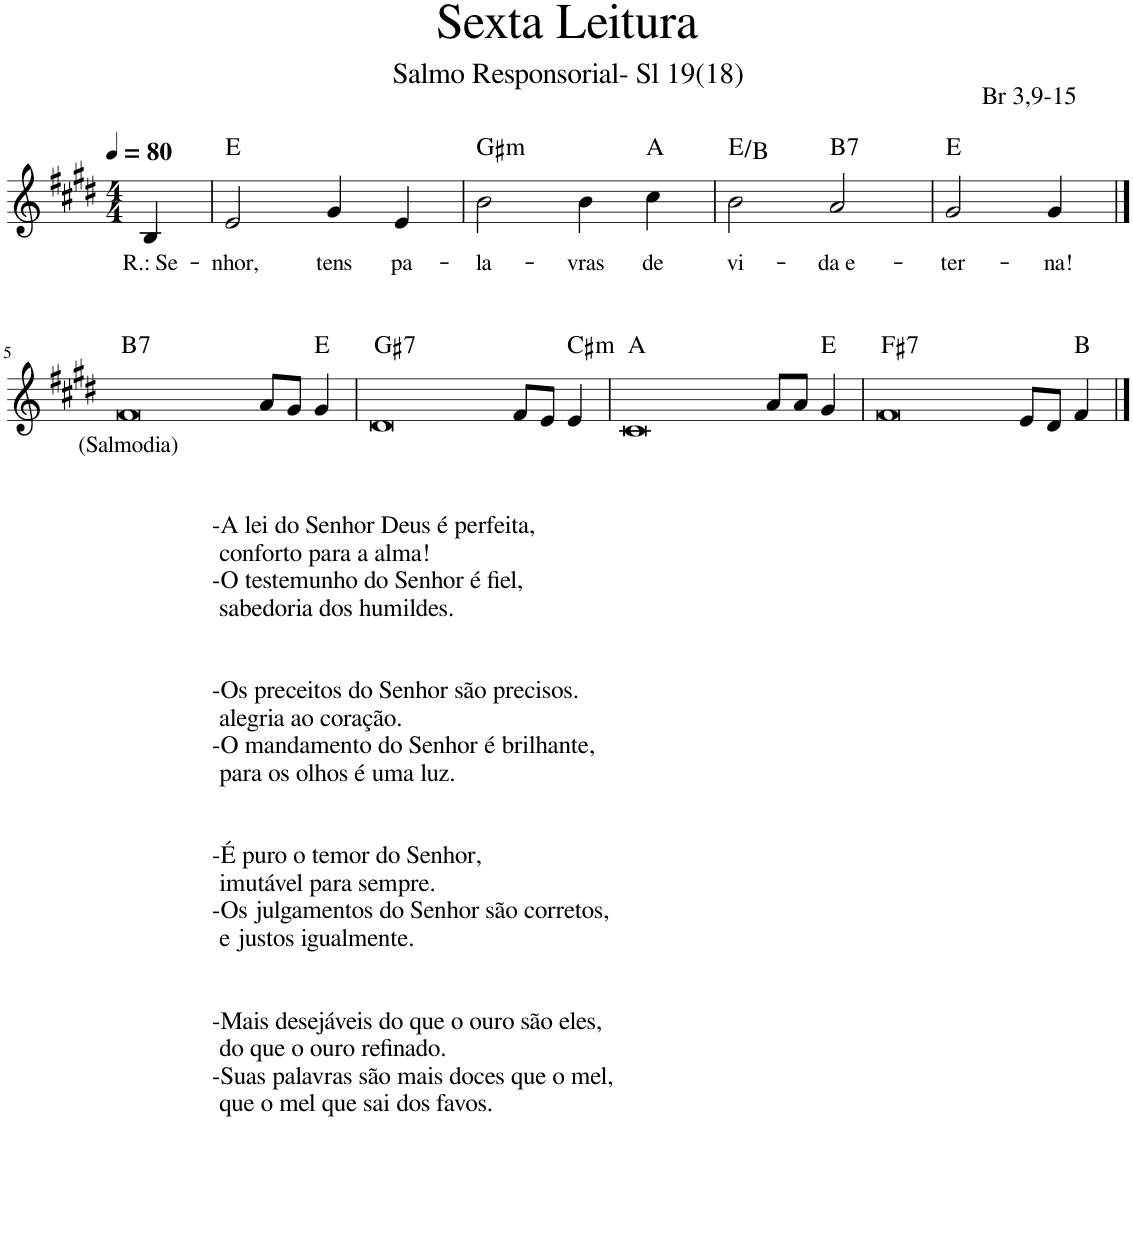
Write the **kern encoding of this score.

**kern	**text	**harte
*part1	*part1	*part1
*staff1	*staff1	*
*I"Voz	*	*
*I'Vo.	*	*
*clefG2	*	*
*k[f#c#g#d#]	*	*
*M4/4	*	*
*MM80	*	*
=	=	=
!	!LO:LY:b	!
4B/	R.: Se-	.
=1	=1	=1
!	!LO:LY:b	!
2e/	-nhor,	E:maj
!	!LO:LY:b	!
4g#/	tens	.
!	!LO:LY:b	!
4e/	pa-	.
=2	=2	=2
!	!LO:LY:b	!LO:H:kt=m
2b\	-la-	G#:min
!	!LO:LY:b	!
4b\	-vras	.
!	!LO:LY:b	!
4cc#\	de	A:maj
=3	=3	=3
!	!LO:LY:b	!
2b\	vi-	E:maj/5
!	!LO:LY:b	!LO:H:kt=7
2a/	-da e-	B:7
=4	=4	=4
!	!LO:LY:b	!
2g#/	-ter-	E:maj
!	!LO:LY:b	!
4g#/	-na!	.
!!LO:LB:g=z
==5	==5	==5
!LO:TX:b:t=-A lei do Senhor Deus é perfeita,	!	!
!LO:TX:b:t=conforto para a alma!	!	!
!LO:TX:b:t=-O testemunho do Senhor é fiel,	!	!
!LO:TX:b:t=sabedoria dos humildes.	!	!
!LO:TX:b:t=-Os preceitos do Senhor são precisos.	!	!
!LO:TX:b:t=alegria ao coração.	!	!
!LO:TX:b:t=-O mandamento do Senhor é brilhante,	!	!
!LO:TX:b:t=para os olhos é uma luz.	!	!
!LO:TX:b:t=-É puro o temor do Senhor,	!	!
!LO:TX:b:t=imutável para sempre.	!	!
!LO:TX:b:t=-Os julgamentos do Senhor são corretos,	!	!
!LO:TX:b:t=e justos igualmente.	!	!
!LO:TX:b:t=-Mais desejáveis do que o ouro são eles,	!	!
!LO:TX:b:t=do que o ouro refinado.	!	!
!LO:TX:b:t=-Suas palavras são mais doces que o mel,	!	!
!LO:TX:b:t=que o mel que sai dos favos.	!	!
!	!LO:LY:b	!LO:H:kt=7
[1f#	(Salmodia)	B:7
1ryy	.	.
8a/L	.	.
8g#/J	.	.
4g#/	.	E:maj
=6	=6	=6
!	!	!LO:H:kt=7
[1d#	.	G#:7
1f#]	.	.
8f#/L	.	.
8e/J	.	.
!	!	!LO:H:kt=m
4e/	.	C#:min
=7	=7	=7
[1c#	.	A:maj
1d#]	.	.
8a/L	.	.
8a/J	.	.
4g#/	.	E:maj
=8	=8	=8
!	!	!LO:H:kt=7
[1f#	.	F#:7
1c#]	.	.
8e/L	.	.
8d#/J	.	.
4f#/	.	B:maj
==9	==9	==9
1f#]	.	.
=	=	=
*-	*-	*-
